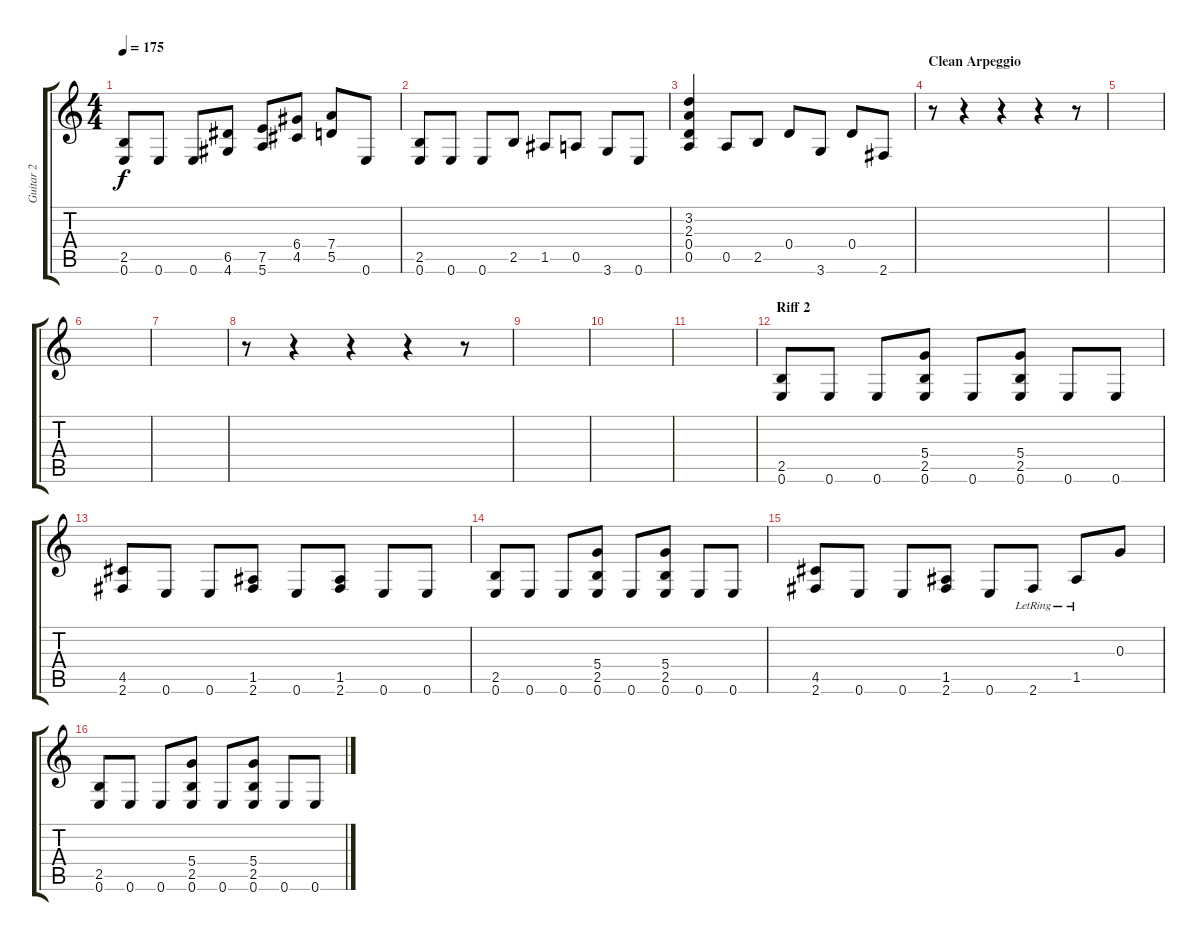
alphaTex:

\track ("Guitar 2" "Guitar 2") {instrument distortionguitar}
\staff {score tabs}
\tuning (E4 B3 G3 D3 A2 E2) {hide}
\ts (4 4)
\tempo 175
\clef g2
\ks c
(2.5 0.6).8{dy f} 0.6.8 0.6.8 (6.5 4.6).8 (7.5 5.6).8 (6.4 4.5).8 (7.4 5.5).8 0.6.8 |
(2.5 0.6).8 0.6.8 0.6.8 2.5.8 1.5.8 0.5.8 3.6.8 0.6.8 |
(3.2 2.3 0.4 0.5).4 0.5.8 2.5.8 0.4.8 3.6.8 0.4.8 2.6.8 |
\section ("" "Clean Arpeggio")
r.8 r.4 r.4 r.4 r.8 |
|
|
|
r.8 r.4 r.4 r.4 r.8 |
|
|
|
\section ("" "Riff 2")
(2.5 0.6).8 0.6.8 0.6.8 (5.4 2.5 0.6).8 0.6.8 (5.4 2.5 0.6).8 0.6.8 0.6.8 |
(4.5 2.6).8 0.6.8 0.6.8 (1.5 2.6).8 0.6.8 (1.5 2.6).8 0.6.8 0.6.8 |
(2.5 0.6).8 0.6.8 0.6.8 (5.4 2.5 0.6).8 0.6.8 (5.4 2.5 0.6).8 0.6.8 0.6.8 |
(4.5 2.6).8 0.6.8 0.6.8 (1.5 2.6).8 0.6.8 2.6{lr}.8 1.5{lr}.8 0.3.8 |
(2.5 0.6).8 0.6.8 0.6.8 (5.4 2.5 0.6).8 0.6.8 (5.4 2.5 0.6).8 0.6.8 0.6.8
